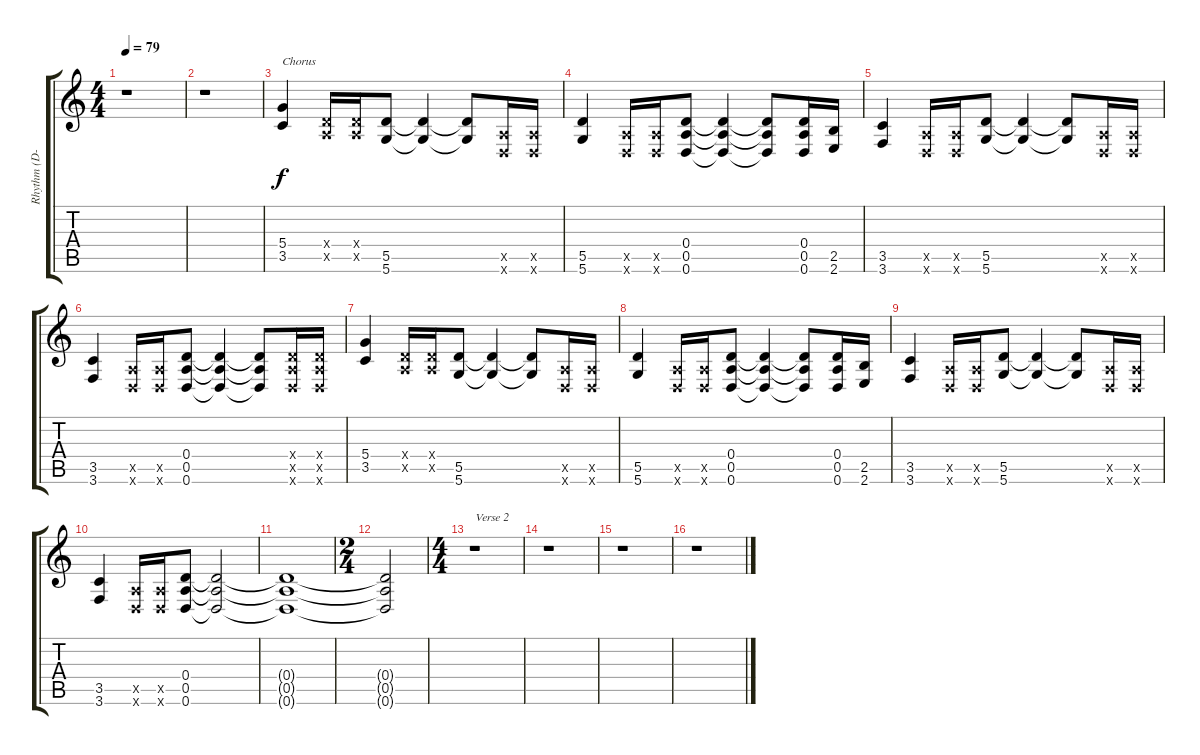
\track ("Rhythm (D-Tuning)" "Rhythm (D-") {instrument distortionguitar}
\staff {score tabs}
\tuning (E4 B3 G3 D3 A2 D2) {hide}
\ts (4 4)
\tempo 79
\clef g2
\ks c
r.1{dy f} |
r.1 |
(5.4 3.5).4{txt "Chorus"} (0.4{x} 0.5{x}).16 (0.4{x} 0.5{x}).16 (5.5 5.6).8 (5.5{t} 5.6{t}).4 (5.5{t} 5.6{t}).8 (0.5{x} 0.6{x}).16 (0.5{x} 0.6{x}).16 |
(5.5 5.6).4 (0.5{x} 0.6{x}).16 (0.5{x} 0.6{x}).16 (0.4 0.5 0.6).8 (0.4{t} 0.5{t} 0.6{t}).4 (0.4{t} 0.5{t} 0.6{t}).8 (0.4 0.5 0.6).16 (2.5 2.6).16 |
(3.5 3.6).4 (0.5{x} 0.6{x}).16 (0.5{x} 0.6{x}).16 (5.5 5.6).8 (5.5{t} 5.6{t}).4 (5.5{t} 5.6{t}).8 (0.5{x} 0.6{x}).16 (0.5{x} 0.6{x}).16 |
(3.5 3.6).4 (0.5{x} 0.6{x}).16 (0.5{x} 0.6{x}).16 (0.4 0.5 0.6).8 (0.4{t} 0.5{t} 0.6{t}).4 (0.4{t} 0.5{t} 0.6{t}).8 (0.4{x} 0.5{x} 0.6{x}).16 (0.4{x} 0.5{x} 0.6{x}).16 |
(5.4 3.5).4 (0.4{x} 0.5{x}).16 (0.4{x} 0.5{x}).16 (5.5 5.6).8 (5.5{t} 5.6{t}).4 (5.5{t} 5.6{t}).8 (0.5{x} 0.6{x}).16 (0.5{x} 0.6{x}).16 |
(5.5 5.6).4 (0.5{x} 0.6{x}).16 (0.5{x} 0.6{x}).16 (0.4 0.5 0.6).8 (0.4{t} 0.5{t} 0.6{t}).4 (0.4{t} 0.5{t} 0.6{t}).8 (0.4 0.5 0.6).16 (2.5 2.6).16 |
(3.5 3.6).4 (0.5{x} 0.6{x}).16 (0.5{x} 0.6{x}).16 (5.5 5.6).8 (5.5{t} 5.6{t}).4 (5.5{t} 5.6{t}).8 (0.5{x} 0.6{x}).16 (0.5{x} 0.6{x}).16 |
(3.5 3.6).4 (0.5{x} 0.6{x}).16 (0.5{x} 0.6{x}).16 (0.4 0.5 0.6).8 (0.4{t} 0.5{t} 0.6{t}).2 |
(0.4{t} 0.5{t} 0.6{t}).1 |
\ts (2 4)
(0.4{t} 0.5{t} 0.6{t}).2 |
\ts (4 4)
r.1{txt "Verse 2"} |
r.1 |
r.1 |
r.1
